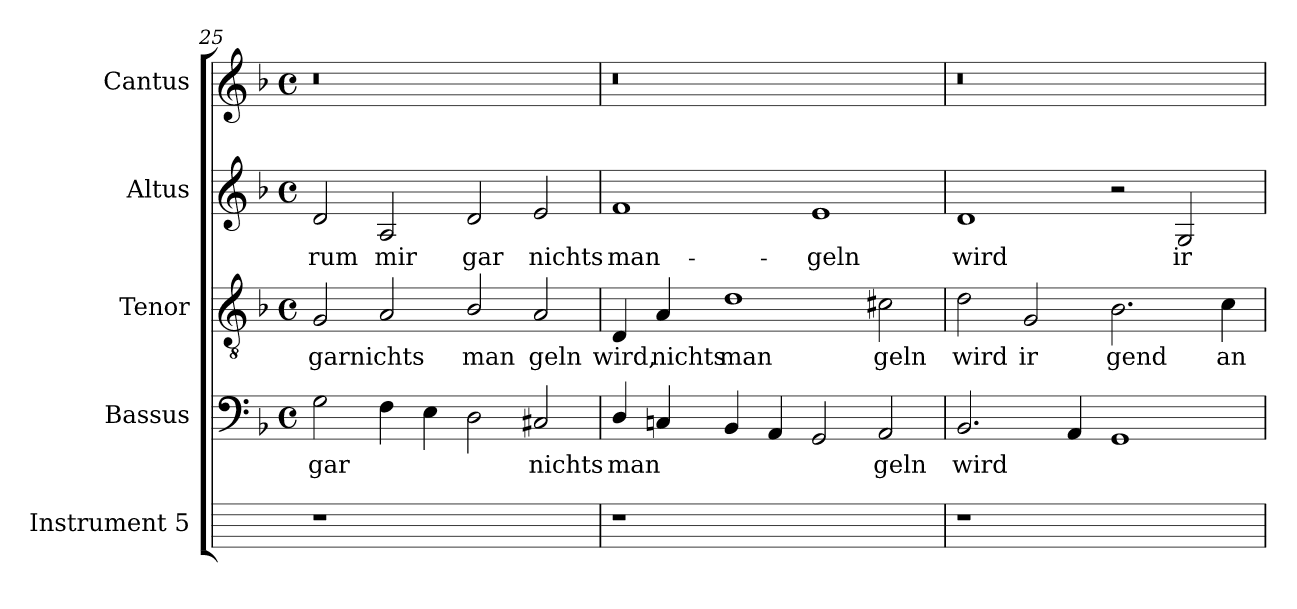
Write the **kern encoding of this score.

**kern	**kern	**text	**kern	**text	**kern	**text	**kern
*part5	*part4	*part4	*part3	*part3	*part2	*part2	*part1
*staff5	*staff4	*staff4	*staff3	*staff3	*staff2	*staff2	*staff1
*I"Instrument 5	*I"Bassus	*	*I"Tenor	*	*I"Altus	*	*I"Cantus
!!LO:PB:g=z
*	*clefF4	*	*clefGv2	*	*clefG2	*	*clefG2
*	*k[b-]	*	*k[b-]	*	*k[b-]	*	*k[b-]
*	*F:	*	*F:	*	*F:	*	*F:
*	*M4/4	*	*M4/4	*	*M4/4	*	*M4/4
*	*met(c)	*	*met(c)	*	*met(c)	*	*met(c)
=25	=25	=25	=25	=25	=25	=25	=25
!	!	!LO:LY:b	!	!LO:LY:b	!	!LO:LY:b:cj	!
1r	2G\	gar	2G/	garnichts	2d/	rum	0r
!	!	!	!	!	!	!LO:LY:b:cj	!
.	4F\	.	2A/	.	2A/	mir	.
.	4E\	.	.	.	.	.	.
!	!	!	!	!LO:LY:b:cj	!	!LO:LY:b:cj	!
1ryy	2D\	.	2B-/	man	2d/	gar	.
!	!	!LO:LY:b:cj	!	!LO:LY:b:cj	!	!LO:LY:b:cj	!
.	2C#X/	nichts	2A/	geln	2e/	nichts	.
=26	=26	=26	=26	=26	=26	=26	=26
!	!	!LO:LY:b	!	!LO:LY:b:cj	!	!LO:LY:b:cj	!
1r	4D/	man	4D/	wird,	1f	man-	0r
!	!	!	!	!LO:LY:b:cj	!	!	!
.	4Cn/	.	4A/	nichts	.	.	.
!	!	!	!	!LO:LY:b:cj	!	!	!
.	4BB-/	.	1d	man	.	.	.
.	4AA/	.	.	.	.	.	.
!	!	!	!	!	!	!LO:LY:b:cj	!
1ryy	2GG/	.	.	.	1e	-geln	.
!	!	!LO:LY:b:cj	!	!LO:LY:b:cj	!	!	!
.	2AA/	geln	2c#X\	geln	.	.	.
=27	=27	=27	=27	=27	=27	=27	=27
!	!	!LO:LY:b	!	!LO:LY:b:cj	!	!LO:LY:b:cj	!
1r	2.BB-/	wird	2d\	wird	1d	wird	0r
!	!	!	!	!LO:LY:b:cj	!	!	!
.	.	.	2G/	ir	.	.	.
.	4AA/	.	.	.	.	.	.
!	!	!	!	!LO:LY:b:cj	!	!	!
1ryy	1GG	.	2.B-\	gend	2r	.	.
!	!	!	!	!	!	!LO:LY:b:cj	!
.	.	.	.	.	2G/	ir-	.
!	!	!	!	!LO:LY:b:cj	!	!	!
.	.	.	4c\	an	.	.	.
=	=	=	=	=	=	=	=
*-	*-	*-	*-	*-	*-	*-	*-
